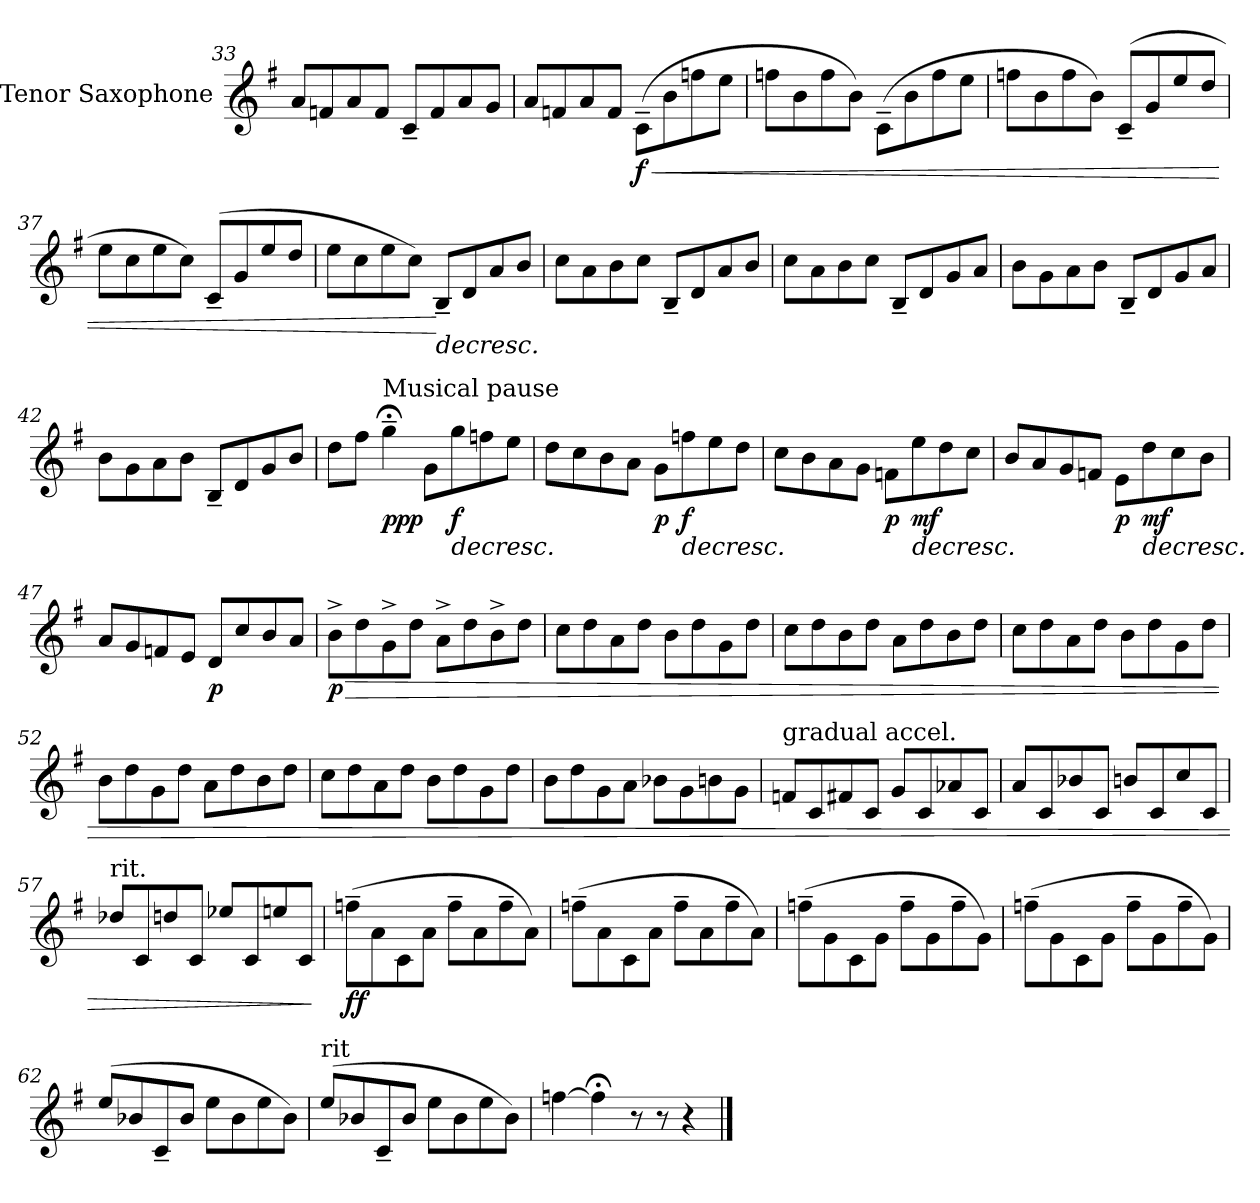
**kern	**dynam
*part1	*part1
*staff1	*staff1
*I"Tenor Saxophone	*
*I'T. Sax.	*
!!LO:LB:g=z
*clefG2	*
*ITrd8c14	*
*k[f#]	*
=33	=33
8A/L	.
8Fn/	.
8A/	.
8F/J	.
8C~/L	.
8F/	.
8A/	.
8G/J	.
=34	=34
8A/L	.
8Fn/	.
8A/	.
8F/J	.
!	!LO:HP:b
!	!LO:DY:n=1:b
(>8C~\L	< f
8B\	.
8fn\	.
8e\J	.
=35	=35
8fn\L	.
8B\	.
8f\	.
8B\J)	.
(>8C~\L	.
8B\	.
8f\	.
8e\J	.
=36	=36
8fn\L	.
8B\	.
8f\	.
8B\J)	.
(<8C~/L	.
8G/	.
8e/	.
8d/J	.
=37	=37
8e\L	.
8c\	.
8e\	.
8c\J)	.
(<8C~/L	.
8G/	.
8e/	.
8d/J	.
!!LO:LB:g=z
=38	=38
8e\L	.
8c\	.
8e\	.
8c\J)	.
!	!LO:HP:n=1:b
8BB~/L	[ >
8D/	.
8A/	.
8B/J	.
=39	=39
8c\L	.
8A\	.
8B\	.
8c\J	.
8BB~/L	.
8D/	.
8A/	.
8B/J	.
=40	=40
8c\L	.
8A\	.
8B\	.
8c\J	.
8BB~/L	.
8D/	.
8G/	.
8A/J	.
=41	=41
8B\L	.
8G\	.
8A\	.
8B\J	.
8BB~/L	.
8D/	.
8G/	.
8A/J	.
=42	=42
8B\L	.
8G\	.
8A\	.
8B\J	.
8BB~/L	.
8D/	.
8G/	.
8B/J	.
!!LO:PB:g=z
=43	=43
8d\L	.
8f#\J	.
!LO:TX:a:t=Musical pause	!
!	!LO:DY:b
4g;<~\	ppp
8G\L	]
!	!LO:HP:b
!	!LO:DY:n=1:b
8g\	> f
8fn\	.
8e\J	.
=44	=44
8d\L	.
8c\	.
8B\	.
8A\J	.
!	!LO:DY:b
8G\L	p
!	!LO:HP:n=1:b
!	!LO:DY:n=1:b
8fn\	] > f
8e\	.
8d\J	.
=45	=45
8c\L	.
8B\	.
8A\	.
8G\J	.
!	!LO:DY:b
8Fn\L	p
!	!LO:HP:n=1:b
!	!LO:DY:n=1:b
8e\	] > mf
8d\	.
8c\J	.
=46	=46
8B/L	.
8A/	.
8G/	.
8Fn/J	.
!	!LO:DY:b
8E\L	p
!	!LO:HP:n=1:b
!	!LO:DY:n=1:b
8d\	] > mf
8c\	.
8B\J	.
=47	=47
8A/L	.
8G/	.
8Fn/	.
8E/J	.
!	!LO:DY:b
8D/L	p
8c/	]
8B/	.
8A/J	.
!!LO:LB:g=z
=48	=48
!	!LO:HP:b
!	!LO:DY:n=1:b
8B^\L	> p
8d\	.
8G^\	.
8d\J	.
8A^\L	.
8d\	.
8B^\	.
8d\J	.
=49	=49
8c\L	.
8d\	.
8A\	.
8d\J	.
8B\L	.
8d\	.
8G\	.
8d\J	.
=50	=50
8c\L	.
8d\	.
8B\	.
8d\J	.
8A\L	.
8d\	.
8B\	.
8d\J	.
=51	=51
8c\L	.
8d\	.
8A\	.
8d\J	.
8B\L	.
8d\	.
8G\	.
8d\J	.
=52	=52
8B\L	.
8d\	.
8G\	.
8d\J	.
8A\L	.
8d\	.
8B\	.
8d\J	.
!!LO:LB:g=z
=53	=53
8c\L	.
8d\	.
8A\	.
8d\J	.
8B\L	.
8d\	.
8G\	.
8d\J	.
=54	=54
8B\L	.
8d\	.
8G\	.
8A\J	.
8B-X\L	.
8G\	.
8Bn\	.
8G\J	.
=55	=55
!LO:TX:a:t=gradual accel.	!
8Fn/L	.
8C/	.
8F#X/	.
8C/J	.
8G/L	.
8C/	.
8A-X/	.
8C/J	.
=56	=56
8A/L	.
8C/	.
8B-X/	.
8C/J	.
8Bn/L	.
8C/	.
8c/	.
8C/J	.
!!LO:LB:g=z
=57	=57
!LO:TX:a:t=rit.	!
8d-X/L	.
8C/	.
8dn/	.
8C/J	.
8e-X/L	.
8C/	.
8en/	.
8C/J	.
.	]
=58	=58
*MM150	*
!	!LO:DY:b
(>8fn~\L	ff
8A\	.
8C\	.
8A\J	.
8f~\L	.
8A\	.
8f~\	.
8A\J)	.
=59	=59
(>8fn~\L	.
8A\	.
8C\	.
8A\J	.
8f~\L	.
8A\	.
8f~\	.
8A\J)	.
=60	=60
(>8fn~\L	.
8G\	.
8C\	.
8G\J	.
8f~\L	.
8G\	.
8f~\	.
8G\J)	.
=61	=61
(>8fn~\L	.
8G\	.
8C\	.
8G\J	.
8f~\L	.
8G\	.
8f~\	.
8G\J)	.
!!LO:LB:g=z
=62	=62
(>8e/L	.
8B-X/	.
8C~/	.
8B-/J	.
8e\L	.
8B-\	.
8e\	.
8B-\J)	.
=63	=63
!LO:TX:a:t=rit	!
(>8e/L	.
8B-X/	.
8C~/	.
8B-/J	.
8e\L	.
8B-\	.
8e\	.
8B-\J)	.
=64	=64
[4fn\	.
4f;<\]	.
8r	.
8r	.
4r	.
==	==
*-	*-
